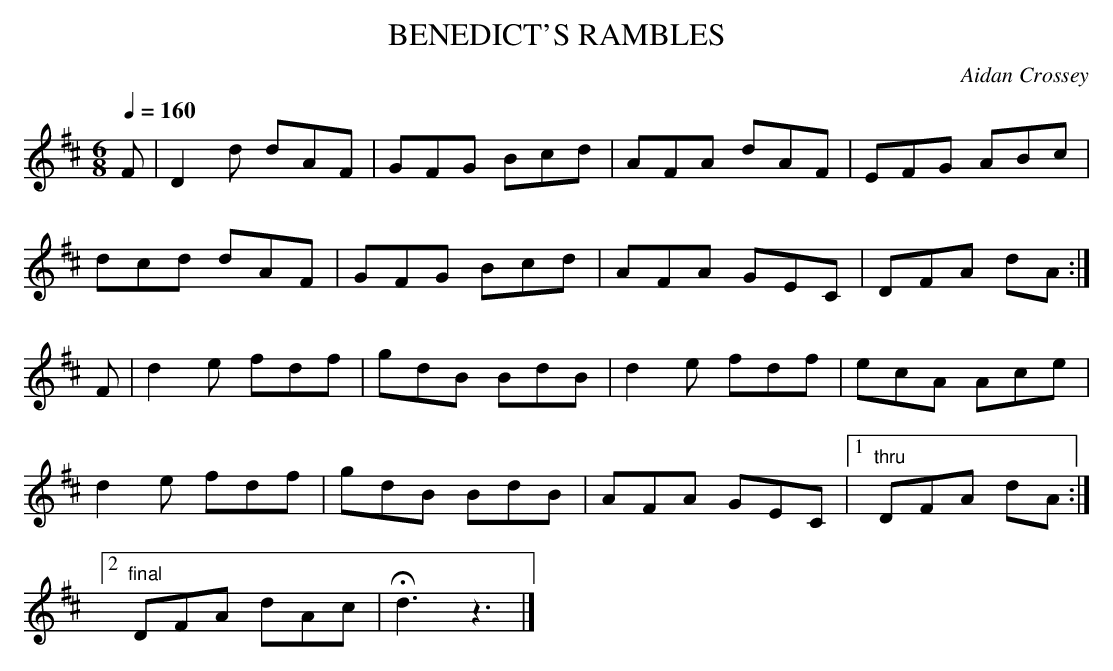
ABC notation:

X:1
T:BENEDICT'S RAMBLES
C:Aidan Crossey
M:6/8
Q:1/4=160
L:1/8
K:D Major
F|D2d dAF|GFG Bcd|AFA dAF|EFG ABc|
dcd dAF|GFG Bcd|AFA GEC|DFA dA :|
F|d2e fdf|gdB BdB|d2e fdf|ecA Ace|
d2e fdf|gdB BdB|AFA GEC|1 "thru"DFA dA :|
[2 "final"DFA dAc|Hd3z3|]
